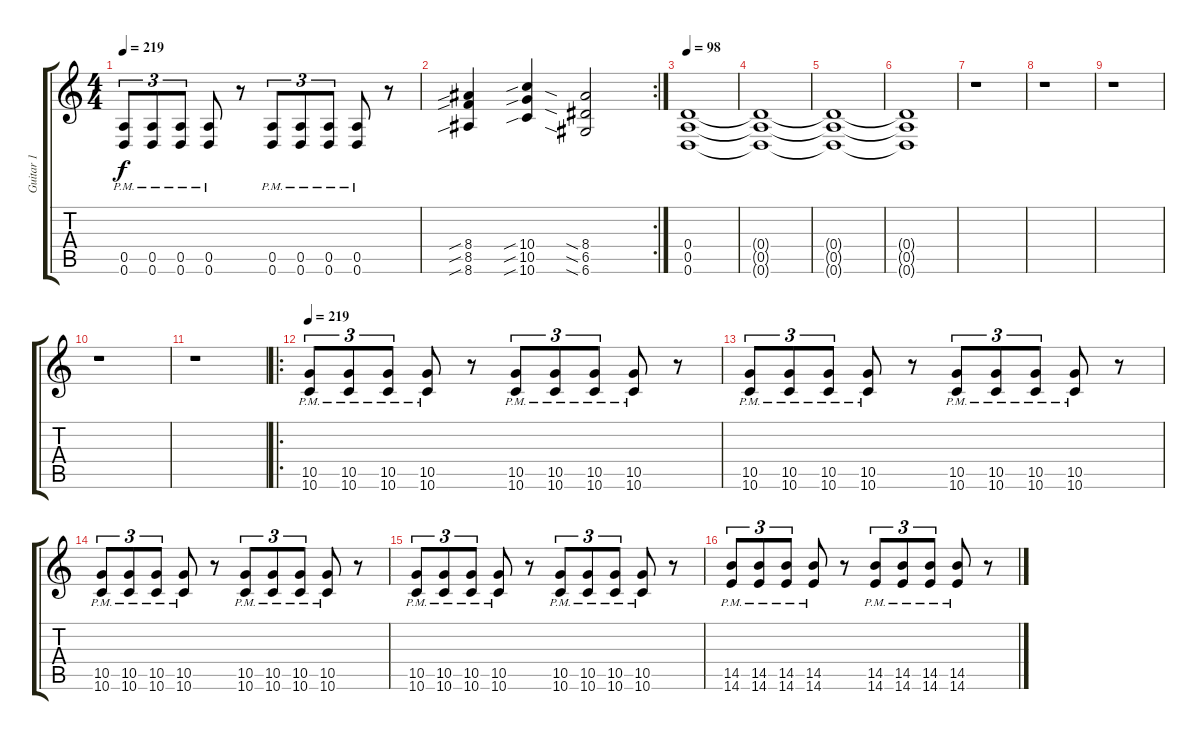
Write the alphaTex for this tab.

\track ("Guitar 1" "Guitar 1") {instrument overdrivenguitar}
\staff {score tabs}
\tuning (E4 B3 G3 D3 A2 D2) {hide}
\ts (4 4)
\tempo 219
\clef g2
\ks c
(0.5{pm} 0.6{pm}).8{tu (3 2) dy f} (0.5{pm} 0.6{pm}).8{tu (3 2)} (0.5{pm} 0.6{pm}).8{tu (3 2)} (0.5{pm} 0.6{pm}).8 r.8 (0.5{pm} 0.6{pm}).8{tu (3 2)} (0.5{pm} 0.6{pm}).8{tu (3 2)} (0.5{pm} 0.6{pm}).8{tu (3 2)} (0.5{pm} 0.6{pm}).8 r.8 |
\rc 2
(8.4{sib} 8.5{sib} 8.6{sib}).4 (10.4{sib} 10.5{sib} 10.6{sib}).4 (8.4{sia} 6.5{sia} 6.6{sia}).2 |
\tempo 98
(0.4 0.5 0.6).1 |
(0.4{t} 0.5{t} 0.6{t}).1 |
(0.4{t} 0.5{t} 0.6{t}).1 |
(0.4{t} 0.5{t} 0.6{t}).1 |
r.1 |
r.1 |
r.1 |
r.1 |
r.1 |
\ro
\tempo 219
(10.5{pm} 10.6{pm}).8{tu (3 2)} (10.5{pm} 10.6{pm}).8{tu (3 2)} (10.5{pm} 10.6{pm}).8{tu (3 2)} (10.5{pm} 10.6{pm}).8 r.8 (10.5{pm} 10.6{pm}).8{tu (3 2)} (10.5{pm} 10.6{pm}).8{tu (3 2)} (10.5{pm} 10.6{pm}).8{tu (3 2)} (10.5{pm} 10.6{pm}).8 r.8 |
(10.5{pm} 10.6{pm}).8{tu (3 2)} (10.5{pm} 10.6{pm}).8{tu (3 2)} (10.5{pm} 10.6{pm}).8{tu (3 2)} (10.5{pm} 10.6{pm}).8 r.8 (10.5{pm} 10.6{pm}).8{tu (3 2)} (10.5{pm} 10.6{pm}).8{tu (3 2)} (10.5{pm} 10.6{pm}).8{tu (3 2)} (10.5{pm} 10.6{pm}).8 r.8 |
(10.5{pm} 10.6{pm}).8{tu (3 2)} (10.5{pm} 10.6{pm}).8{tu (3 2)} (10.5{pm} 10.6{pm}).8{tu (3 2)} (10.5{pm} 10.6{pm}).8 r.8 (10.5{pm} 10.6{pm}).8{tu (3 2)} (10.5{pm} 10.6{pm}).8{tu (3 2)} (10.5{pm} 10.6{pm}).8{tu (3 2)} (10.5{pm} 10.6{pm}).8 r.8 |
(10.5{pm} 10.6{pm}).8{tu (3 2)} (10.5{pm} 10.6{pm}).8{tu (3 2)} (10.5{pm} 10.6{pm}).8{tu (3 2)} (10.5{pm} 10.6{pm}).8 r.8 (10.5{pm} 10.6{pm}).8{tu (3 2)} (10.5{pm} 10.6{pm}).8{tu (3 2)} (10.5{pm} 10.6{pm}).8{tu (3 2)} (10.5{pm} 10.6{pm}).8 r.8 |
(14.5{pm} 14.6{pm}).8{tu (3 2)} (14.5{pm} 14.6{pm}).8{tu (3 2)} (14.5{pm} 14.6{pm}).8{tu (3 2)} (14.5{pm} 14.6{pm}).8 r.8 (14.5{pm} 14.6{pm}).8{tu (3 2)} (14.5{pm} 14.6{pm}).8{tu (3 2)} (14.5{pm} 14.6{pm}).8{tu (3 2)} (14.5{pm} 14.6{pm}).8 r.8
